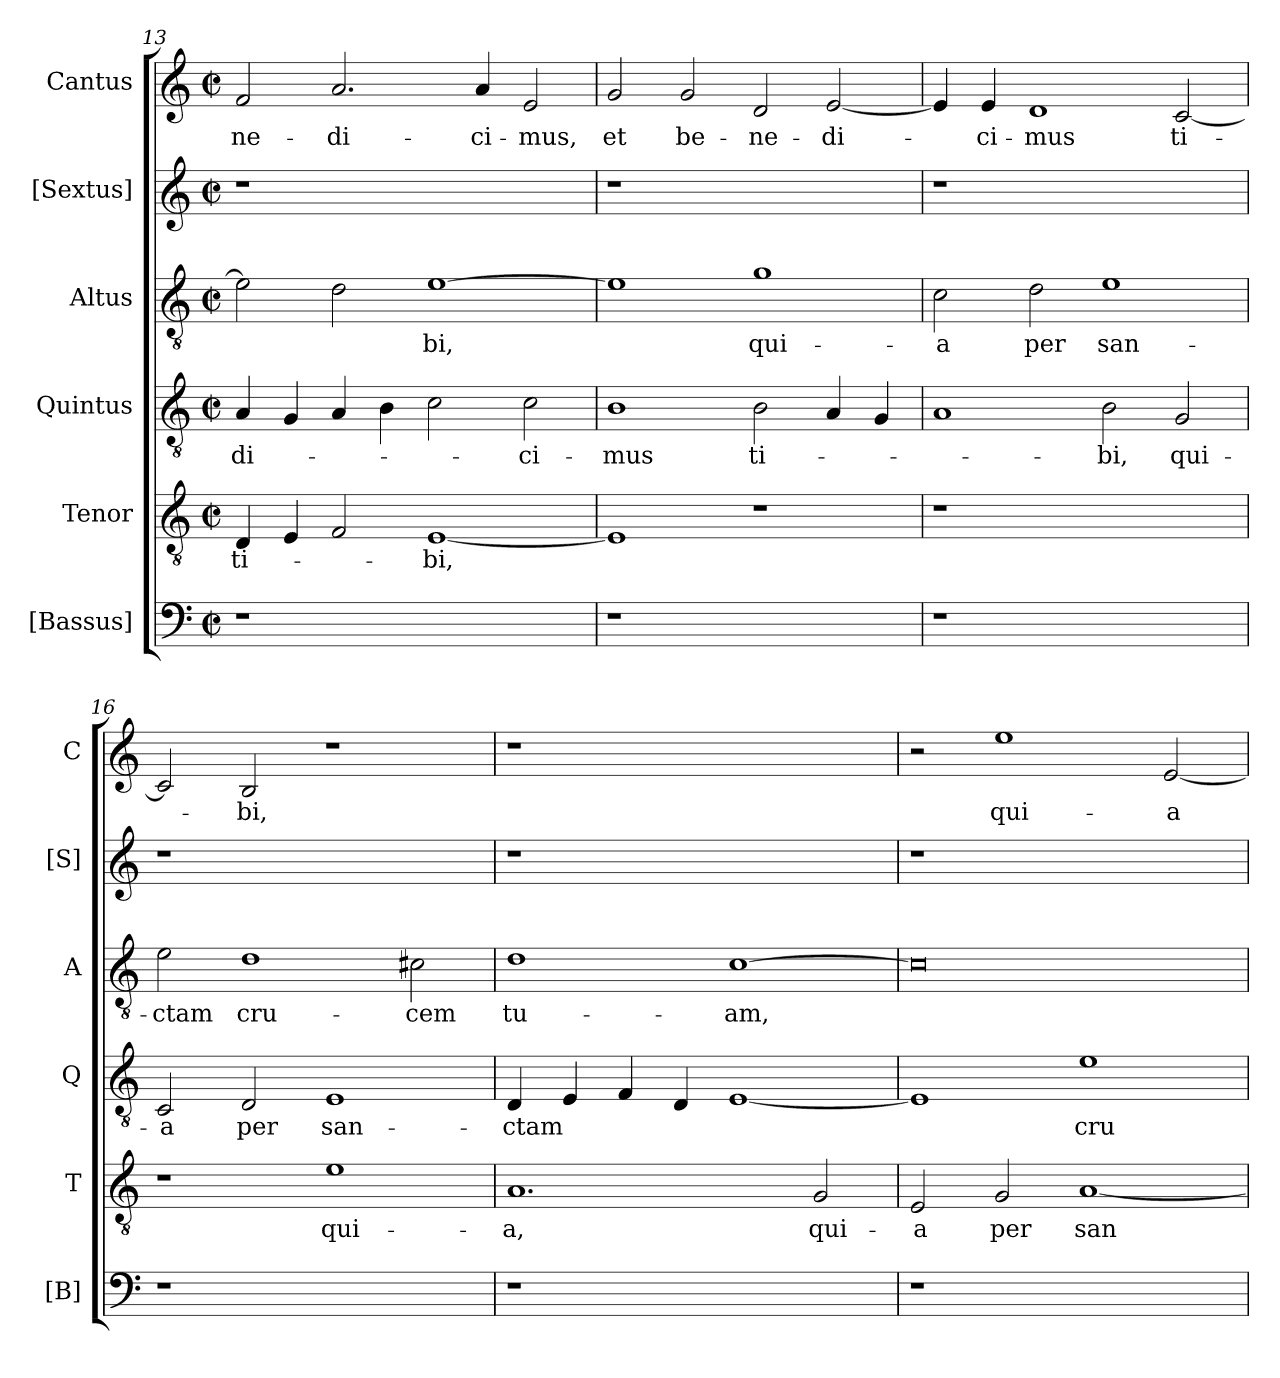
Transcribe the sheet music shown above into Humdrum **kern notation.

**kern	**kern	**text	**kern	**text	**kern	**text	**kern	**kern	**text
*part6	*part5	*part5	*part4	*part4	*part3	*part3	*part2	*part1	*part1
*staff6	*staff5	*staff5	*staff4	*staff4	*staff3	*staff3	*staff2	*staff1	*staff1
*I"[Bassus]	*I"Tenor	*	*I"Quintus	*	*I"Altus	*	*I"[Sextus]	*I"Cantus	*
*I'[B]	*I'T	*	*I'Q	*	*I'A	*	*I'[S]	*I'C	*
*clefF4	*clefGv2	*	*clefGv2	*	*clefGv2	*	*clefG2	*clefG2	*
*k[]	*k[]	*	*k[]	*	*k[]	*	*k[]	*k[]	*
*C:	*C:	*	*C:	*	*C:	*	*C:	*C:	*
*M2/2	*M2/2	*	*M2/2	*	*M2/2	*	*M2/2	*M2/2	*
*met(c|)	*met(c|)	*	*met(c|)	*	*met(c|)	*	*met(c|)	*met(c|)	*
=13	=13	=13	=13	=13	=13	=13	=13	=13	=13
1r	4D/	ti-	4A/	-di-	2e\]	.	1r	2f/	-ne-
.	4E/	.	4G/	.	.	.	.	.	.
.	2F/	.	4A/	.	2d\	.	.	2.a/	-di-
.	.	.	4B\	.	.	.	.	.	.
1ryy	[1E/	-bi,	2c\	.	[1e\	-bi,	1ryy	.	.
.	.	.	.	.	.	.	.	4a/	-ci-
.	.	.	2c\	-ci-	.	.	.	2e/	-mus,
=14	=14	=14	=14	=14	=14	=14	=14	=14	=14
1r	1E/]	.	1B\	-mus	1e\]	.	1r	2g/	et
.	.	.	.	.	.	.	.	2g/	be-
1ryy	1r	.	2B\	ti-	1g\	qui-	1ryy	2d/	-ne-
.	.	.	4A/	.	.	.	.	[2e/	-di-
.	.	.	4G/	.	.	.	.	.	.
=15	=15	=15	=15	=15	=15	=15	=15	=15	=15
1r	1r	.	1A/	.	2c\	-a	1r	4e/]	.
.	.	.	.	.	.	.	.	4e/	-ci-
.	.	.	.	.	2d\	per	.	1d/	-mus
1ryy	1ryy	.	2B\	-bi,	1e\	san-	1ryy	.	.
.	.	.	2G/	qui-	.	.	.	[2c/	ti-
=16	=16	=16	=16	=16	=16	=16	=16	=16	=16
1r	1r	.	2C/	-a	2e\	-ctam	1r	2c/]	.
.	.	.	2D/	per	1d\	cru-	.	2B/	-bi,
1ryy	1e\	qui-	1E/	san-	.	.	1ryy	1r	.
.	.	.	.	.	2c#X\	-cem	.	.	.
=17	=17	=17	=17	=17	=17	=17	=17	=17	=17
1r	1.A/	-a,	4D/	-ctam	1d\	tu-	1r	1r	.
.	.	.	4E/	.	.	.	.	.	.
.	.	.	4F/	.	.	.	.	.	.
.	.	.	4D/	.	.	.	.	.	.
1ryy	.	.	[1E/	.	[1c\	-am,	1ryy	1ryy	.
.	2G/	qui-	.	.	.	.	.	.	.
=18	=18	=18	=18	=18	=18	=18	=18	=18	=18
1r	2E/	-a	1E/]	.	0c\]	.	1r	2r	.
.	2G/	per	.	.	.	.	.	1ee\	qui-
1ryy	[1A/	san-	1e\	cru-	.	.	1ryy	.	.
.	.	.	.	.	.	.	.	[2e/	-a
=	=	=	=	=	=	=	=	=	=
*-	*-	*-	*-	*-	*-	*-	*-	*-	*-
